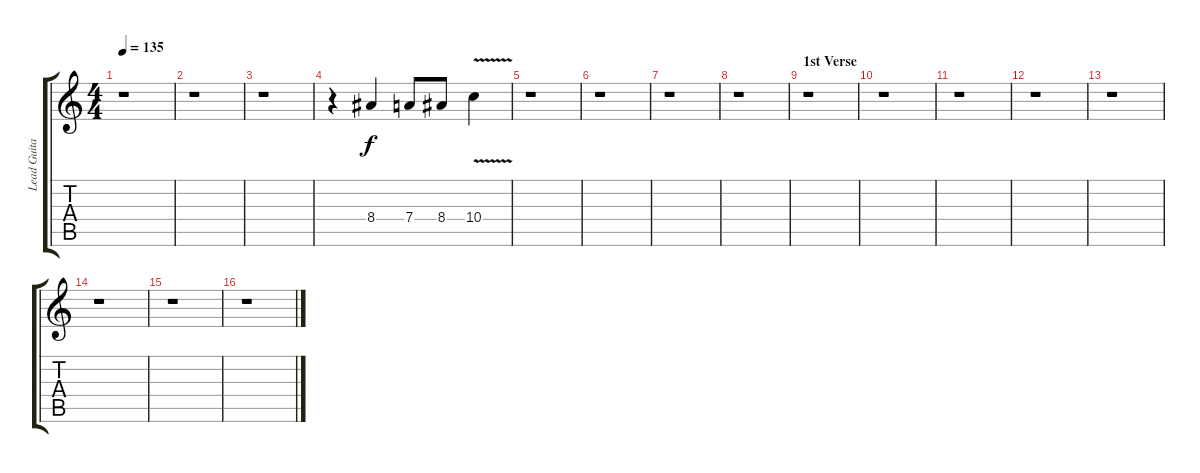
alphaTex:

\track ("Lead Guitar" "Lead Guita") {instrument distortionguitar}
\staff {score tabs}
\tuning (E4 B3 G3 D3 A2 E2) {hide}
\ts (4 4)
\tempo 135
\clef g2
\ks c
r.1{dy f} |
r.1 |
r.1 |
r.4 8.4.4 7.4.8 8.4.8 10.4{v}.4 |
r.1 |
r.1 |
r.1 |
r.1 |
\section ("" "1st Verse")
r.1 |
r.1 |
r.1 |
r.1 |
r.1 |
r.1 |
r.1 |
r.1
